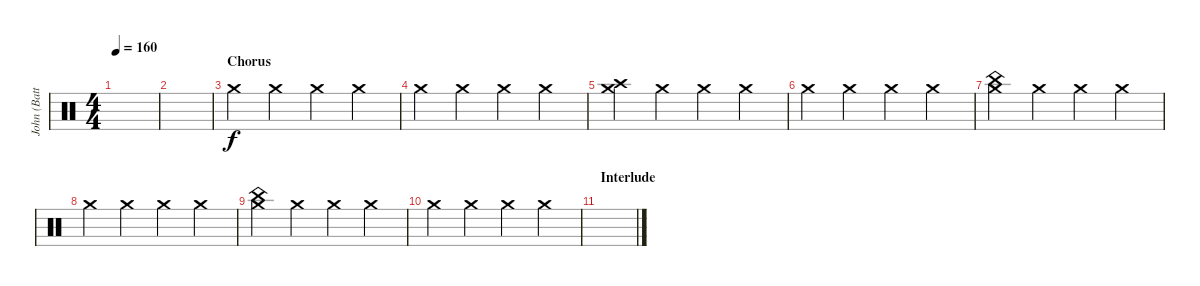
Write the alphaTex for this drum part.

\track ("John (Batterie)" "John (Batt") {instrument percussion}
\staff {score}
\articulation defaults
\ts (4 4)
\tempo 160
\clef neutral
\ks c
|
|
\section ("" "Chorus")
"Crash medium (hit)".4 "Crash medium (hit)".4 "Crash medium (hit)".4 "Crash medium (hit)".4 |
"Crash medium (hit)".4 "Crash medium (hit)".4 "Crash medium (hit)".4 "Crash medium (hit)".4 |
("Crash high (hit)" "Crash medium (hit)").4 "Crash medium (hit)".4 "Crash medium (hit)".4 "Crash medium (hit)".4 |
"Crash medium (hit)".4 "Crash medium (hit)".4 "Crash medium (hit)".4 "Crash medium (hit)".4 |
("China (hit)" "Crash medium (hit)").4 "Crash medium (hit)".4 "Crash medium (hit)".4 "Crash medium (hit)".4 |
"Crash medium (hit)".4 "Crash medium (hit)".4 "Crash medium (hit)".4 "Crash medium (hit)".4 |
("China (hit)" "Crash medium (hit)").4 "Crash medium (hit)".4 "Crash medium (hit)".4 "Crash medium (hit)".4 |
"Crash medium (hit)".4 "Crash medium (hit)".4 "Crash medium (hit)".4 "Crash medium (hit)".4 |
\section ("" "Interlude")
